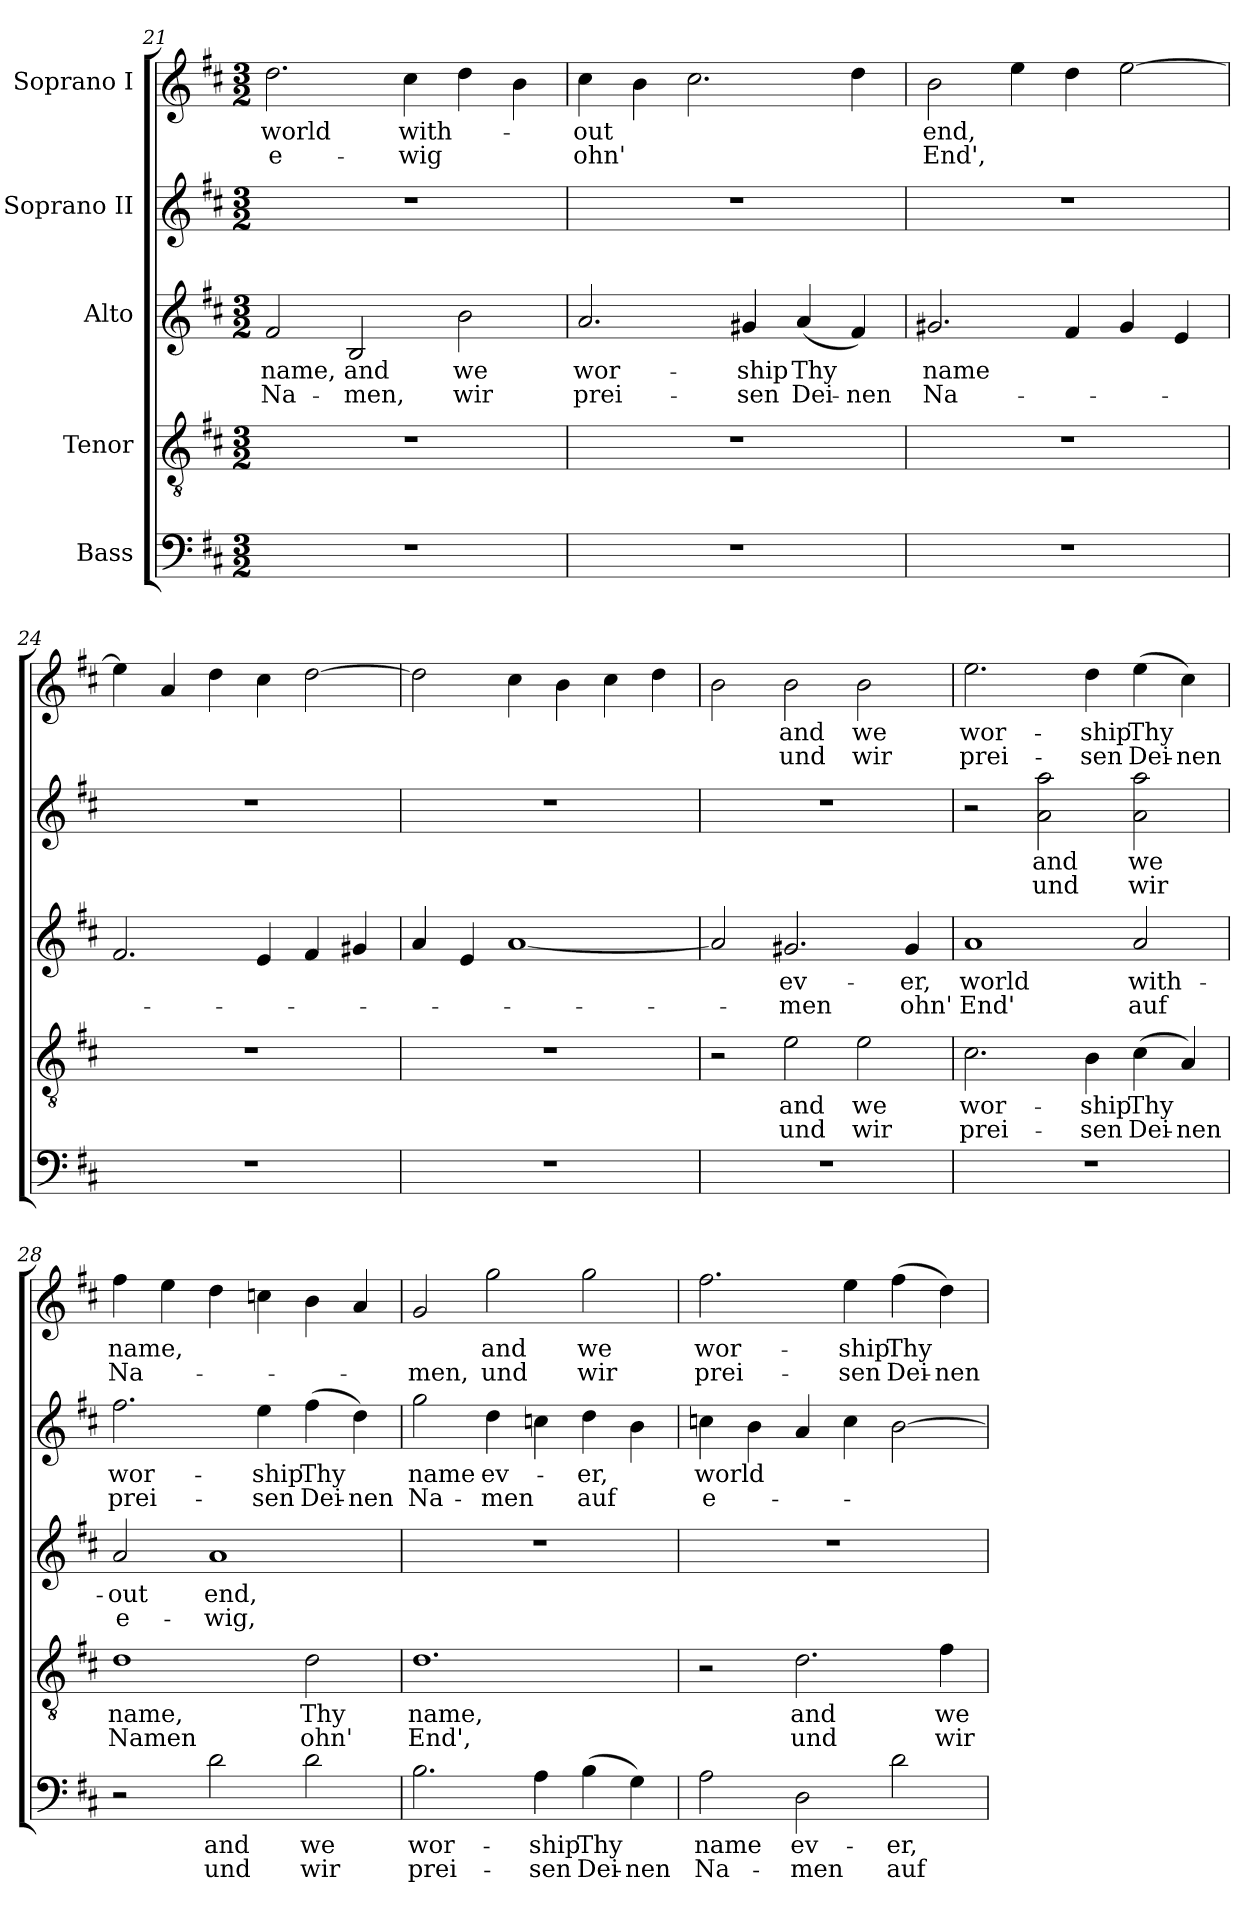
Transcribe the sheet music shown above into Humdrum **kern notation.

**kern	**text	**text	**kern	**text	**text	**kern	**text	**text	**kern	**text	**text	**kern	**text	**text
*part5	*part5	*part5	*part4	*part4	*part4	*part3	*part3	*part3	*part2	*part2	*part2	*part1	*part1	*part1
*staff5	*staff5	*staff5	*staff4	*staff4	*staff4	*staff3	*staff3	*staff3	*staff2	*staff2	*staff2	*staff1	*staff1	*staff1
*I"Bass	*	*	*I"Tenor	*	*	*I"Alto	*	*	*I"Soprano II	*	*	*I"Soprano I	*	*
*clefF4	*	*	*clefGv2	*	*	*clefG2	*	*	*clefG2	*	*	*clefG2	*	*
*k[f#c#]	*	*	*k[f#c#]	*	*	*k[f#c#]	*	*	*k[f#c#]	*	*	*k[f#c#]	*	*
*D:	*	*	*D:	*	*	*D:	*	*	*D:	*	*	*D:	*	*
*M3/2	*	*	*M3/2	*	*	*M3/2	*	*	*M3/2	*	*	*M3/2	*	*
=21	=21	=21	=21	=21	=21	=21	=21	=21	=21	=21	=21	=21	=21	=21
!	!	!	!	!	!	!	!LO:LY:b	!LO:LY:b	!	!	!	!	!LO:LY:b	!LO:LY:b
1.r	.	.	1.r	.	.	2f#/	name,	Na-	1.r	.	.	2.dd\	world	e-
!	!	!	!	!	!	!	!LO:LY:b	!LO:LY:b	!	!	!	!	!	!
.	.	.	.	.	.	2B/	and	-men,	.	.	.	.	.	.
!	!	!	!	!	!	!	!	!	!	!	!	!	!LO:LY:b	!LO:LY:b
.	.	.	.	.	.	.	.	.	.	.	.	4cc#\	with-	-wig
!	!	!	!	!	!	!	!LO:LY:b	!LO:LY:b	!	!	!	!	!	!
.	.	.	.	.	.	2b\	we	wir	.	.	.	4dd\	.	.
.	.	.	.	.	.	.	.	.	.	.	.	4b\	.	.
=22	=22	=22	=22	=22	=22	=22	=22	=22	=22	=22	=22	=22	=22	=22
!	!	!	!	!	!	!	!LO:LY:b	!LO:LY:b	!	!	!	!	!LO:LY:b	!LO:LY:b
1.r	.	.	1.r	.	.	2.a/	wor-	prei-	1.r	.	.	4cc#\	-out	ohn'
.	.	.	.	.	.	.	.	.	.	.	.	4b\	.	.
.	.	.	.	.	.	.	.	.	.	.	.	2.cc#\	.	.
!	!	!	!	!	!	!	!LO:LY:b	!LO:LY:b	!	!	!	!	!	!
.	.	.	.	.	.	4g#X/	-ship	-sen	.	.	.	.	.	.
!	!	!	!	!	!	!	!LO:LY:b	!LO:LY:b	!	!	!	!	!	!
.	.	.	.	.	.	(<4a/	Thy	Dei-	.	.	.	.	.	.
!	!	!	!	!	!	!	!	!LO:LY:b	!	!	!	!	!	!
.	.	.	.	.	.	4f#/)	.	-nen	.	.	.	4dd\	.	.
=23	=23	=23	=23	=23	=23	=23	=23	=23	=23	=23	=23	=23	=23	=23
!	!	!	!	!	!	!	!LO:LY:b	!LO:LY:b	!	!	!	!	!LO:LY:b	!LO:LY:b
1.r	.	.	1.r	.	.	2.g#X/	name	Na-	1.r	.	.	2b\	end,	End',
.	.	.	.	.	.	.	.	.	.	.	.	4ee\	.	.
.	.	.	.	.	.	4f#/	.	.	.	.	.	4dd\	.	.
.	.	.	.	.	.	4g#/	.	.	.	.	.	[2ee\	.	.
.	.	.	.	.	.	4e/	.	.	.	.	.	.	.	.
!!LO:LB:g=z
=24	=24	=24	=24	=24	=24	=24	=24	=24	=24	=24	=24	=24	=24	=24
1.r	.	.	1.r	.	.	2.f#/	.	.	1.r	.	.	4ee\]	.	.
.	.	.	.	.	.	.	.	.	.	.	.	4a/	.	.
.	.	.	.	.	.	.	.	.	.	.	.	4dd\	.	.
.	.	.	.	.	.	4e/	.	.	.	.	.	4cc#\	.	.
.	.	.	.	.	.	4f#/	.	.	.	.	.	[2dd\	.	.
.	.	.	.	.	.	4g#X/	.	.	.	.	.	.	.	.
=25	=25	=25	=25	=25	=25	=25	=25	=25	=25	=25	=25	=25	=25	=25
1.r	.	.	1.r	.	.	4a/	.	.	1.r	.	.	2dd\]	.	.
.	.	.	.	.	.	4e/	.	.	.	.	.	.	.	.
.	.	.	.	.	.	[1a	.	.	.	.	.	4cc#\	.	.
.	.	.	.	.	.	.	.	.	.	.	.	4b\	.	.
.	.	.	.	.	.	.	.	.	.	.	.	4cc#\	.	.
.	.	.	.	.	.	.	.	.	.	.	.	4dd\	.	.
=26	=26	=26	=26	=26	=26	=26	=26	=26	=26	=26	=26	=26	=26	=26
1.r	.	.	2r	.	.	2a/]	.	.	1.r	.	.	2b\	.	.
!	!	!	!	!LO:LY:b	!LO:LY:b	!	!LO:LY:b	!LO:LY:b	!	!	!	!	!LO:LY:b	!LO:LY:b
.	.	.	2e\	and	und	2.g#X/	ev-	-men	.	.	.	2b\	and	und
!	!	!	!	!LO:LY:b	!LO:LY:b	!	!	!	!	!	!	!	!LO:LY:b	!LO:LY:b
.	.	.	2e\	we	wir	.	.	.	.	.	.	2b\	we	wir
!	!	!	!	!	!	!	!LO:LY:b	!LO:LY:b	!	!	!	!	!	!
.	.	.	.	.	.	4g#/	-er,	ohn'	.	.	.	.	.	.
=27	=27	=27	=27	=27	=27	=27	=27	=27	=27	=27	=27	=27	=27	=27
!	!	!	!	!LO:LY:b	!LO:LY:b	!	!LO:LY:b	!LO:LY:b	!	!	!	!	!LO:LY:b	!LO:LY:b
1.r	.	.	2.c#\	wor-	prei-	1a	world	End'	2r	.	.	2.ee\	wor-	prei-
!	!	!	!	!	!	!	!	!	!	!LO:LY:b	!LO:LY:b	!	!	!
.	.	.	.	.	.	.	.	.	2a\ 2aa\	and	und	.	.	.
!	!	!	!	!LO:LY:b	!LO:LY:b	!	!	!	!	!	!	!	!LO:LY:b	!LO:LY:b
.	.	.	4B\	-ship	-sen	.	.	.	.	.	.	4dd\	-ship	-sen
!	!	!	!	!LO:LY:b	!LO:LY:b	!	!LO:LY:b	!LO:LY:b	!	!LO:LY:b	!LO:LY:b	!	!LO:LY:b	!LO:LY:b
.	.	.	(>4c#\	Thy	Dei-	2a/	with-	auf	2a\ 2aa\	we	wir	(>4ee\	Thy	Dei-
!	!	!	!	!	!LO:LY:b	!	!	!	!	!	!	!	!	!LO:LY:b
.	.	.	4A/)	.	-nen	.	.	.	.	.	.	4cc#\)	.	-nen
!!LO:PB:g=z
=28	=28	=28	=28	=28	=28	=28	=28	=28	=28	=28	=28	=28	=28	=28
!	!	!	!	!LO:LY:b	!LO:LY:b	!	!LO:LY:b	!LO:LY:b	!	!LO:LY:b	!LO:LY:b	!	!LO:LY:b	!LO:LY:b
2r	.	.	1d	name,	Namen	2a/	-out	e-	2.ff#\	wor-	prei-	4ff#\	name,	Na-
.	.	.	.	.	.	.	.	.	.	.	.	4ee\	.	.
!	!LO:LY:b	!LO:LY:b	!	!	!	!	!LO:LY:b	!LO:LY:b	!	!	!	!	!	!
2d\	and	und	.	.	.	1a	end,	-wig,	.	.	.	4dd\	.	.
!	!	!	!	!	!	!	!	!	!	!LO:LY:b	!LO:LY:b	!	!	!
.	.	.	.	.	.	.	.	.	4ee\	-ship	-sen	4ccn\	.	.
!	!LO:LY:b	!LO:LY:b	!	!LO:LY:b	!LO:LY:b	!	!	!	!	!LO:LY:b	!LO:LY:b	!	!	!
2d\	we	wir	2d\	Thy	ohn'	.	.	.	(>4ff#\	Thy	Dei-	4b\	.	.
!	!	!	!	!	!	!	!	!	!	!	!LO:LY:b	!	!	!
.	.	.	.	.	.	.	.	.	4dd\)	.	-nen	4a/	.	.
=29	=29	=29	=29	=29	=29	=29	=29	=29	=29	=29	=29	=29	=29	=29
!	!LO:LY:b	!LO:LY:b	!	!LO:LY:b	!LO:LY:b	!	!	!	!	!LO:LY:b	!LO:LY:b	!	!	!LO:LY:b
2.B\	wor-	prei-	1.d	name,	End',	1.r	.	.	2gg\	name	Na-	2g/	.	-men,
!	!	!	!	!	!	!	!	!	!	!LO:LY:b	!LO:LY:b	!	!LO:LY:b	!LO:LY:b
.	.	.	.	.	.	.	.	.	4dd\	ev-	-men	2gg\	and	und
!	!LO:LY:b	!LO:LY:b	!	!	!	!	!	!	!	!	!	!	!	!
4A\	-ship	-sen	.	.	.	.	.	.	4ccn\	.	.	.	.	.
!	!LO:LY:b	!LO:LY:b	!	!	!	!	!	!	!	!LO:LY:b	!LO:LY:b	!	!LO:LY:b	!LO:LY:b
(>4B\	Thy	Dei-	.	.	.	.	.	.	4dd\	-er,	auf	2gg\	we	wir
!	!	!LO:LY:b	!	!	!	!	!	!	!	!	!	!	!	!
4G\)	.	-nen	.	.	.	.	.	.	4b\	.	.	.	.	.
=30	=30	=30	=30	=30	=30	=30	=30	=30	=30	=30	=30	=30	=30	=30
!	!LO:LY:b	!LO:LY:b	!	!	!	!	!	!	!	!LO:LY:b	!LO:LY:b	!	!LO:LY:b	!LO:LY:b
2A\	name	Na-	2r	.	.	1.r	.	.	4ccn\	world	e-	2.ff#\	wor-	prei-
.	.	.	.	.	.	.	.	.	4b\	.	.	.	.	.
!	!LO:LY:b	!LO:LY:b	!	!LO:LY:b	!LO:LY:b	!	!	!	!	!	!	!	!	!
2D\	ev-	-men	2.d\	and	und	.	.	.	4a/	.	.	.	.	.
!	!	!	!	!	!	!	!	!	!	!	!	!	!LO:LY:b	!LO:LY:b
.	.	.	.	.	.	.	.	.	4cc\	.	.	4ee\	-ship	-sen
!	!LO:LY:b	!LO:LY:b	!	!	!	!	!	!	!	!	!	!	!LO:LY:b	!LO:LY:b
2d\	-er,	auf	.	.	.	.	.	.	[2b\	.	.	(>4ff#\	Thy	Dei-
!	!	!	!	!LO:LY:b	!LO:LY:b	!	!	!	!	!	!	!	!	!LO:LY:b
.	.	.	4f#\	we	wir	.	.	.	.	.	.	4dd\)	.	-nen
=	=	=	=	=	=	=	=	=	=	=	=	=	=	=
*-	*-	*-	*-	*-	*-	*-	*-	*-	*-	*-	*-	*-	*-	*-
